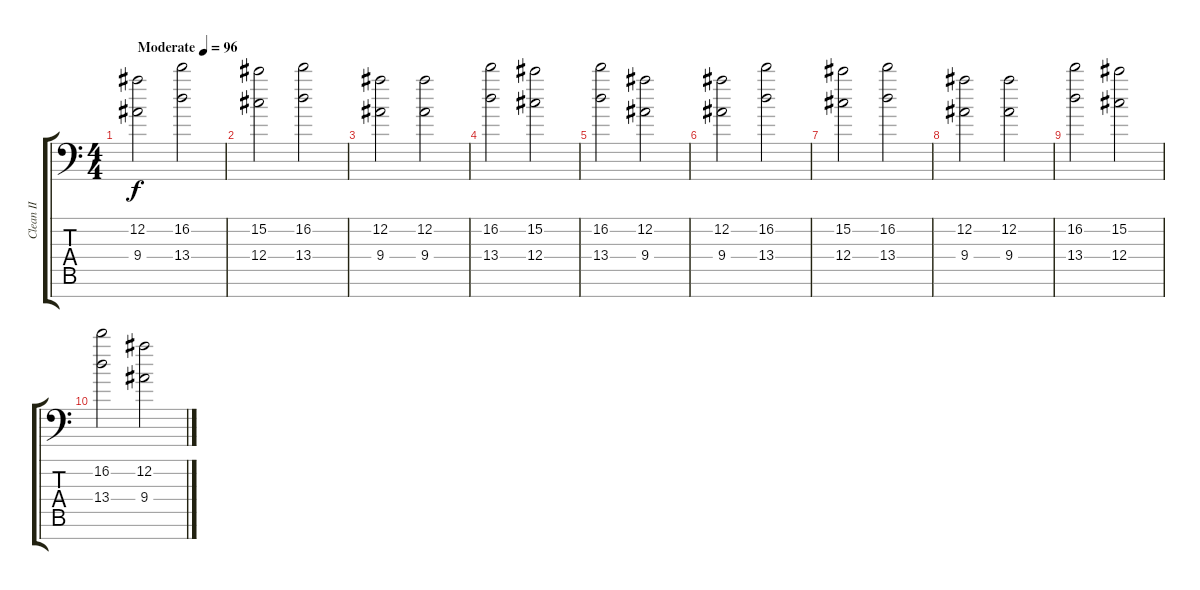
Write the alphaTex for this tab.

\track ("Clean II" "Clean II") {instrument electricguitarjazz}
\staff {score tabs}
\tuning (Eb4 Bb3 Gb3 Db3 Ab2 Eb2 Ab1) {hide}
\ts (4 4)
\tempo (96 "Moderate")
\clef f4
\ks c
(12.2 9.4).2{dy f instrument electricguitarjazz} (16.2 13.4).2 |
(15.2 12.4).2 (16.2 13.4).2 |
(12.2 9.4).2 (12.2 9.4).2 |
(16.2 13.4).2 (15.2 12.4).2 |
(16.2 13.4).2 (12.2 9.4).2 |
(12.2 9.4).2 (16.2 13.4).2 |
(15.2 12.4).2 (16.2 13.4).2 |
(12.2 9.4).2 (12.2 9.4).2 |
(16.2 13.4).2 (15.2 12.4).2 |
(16.2 13.4).2 (12.2 9.4).2
